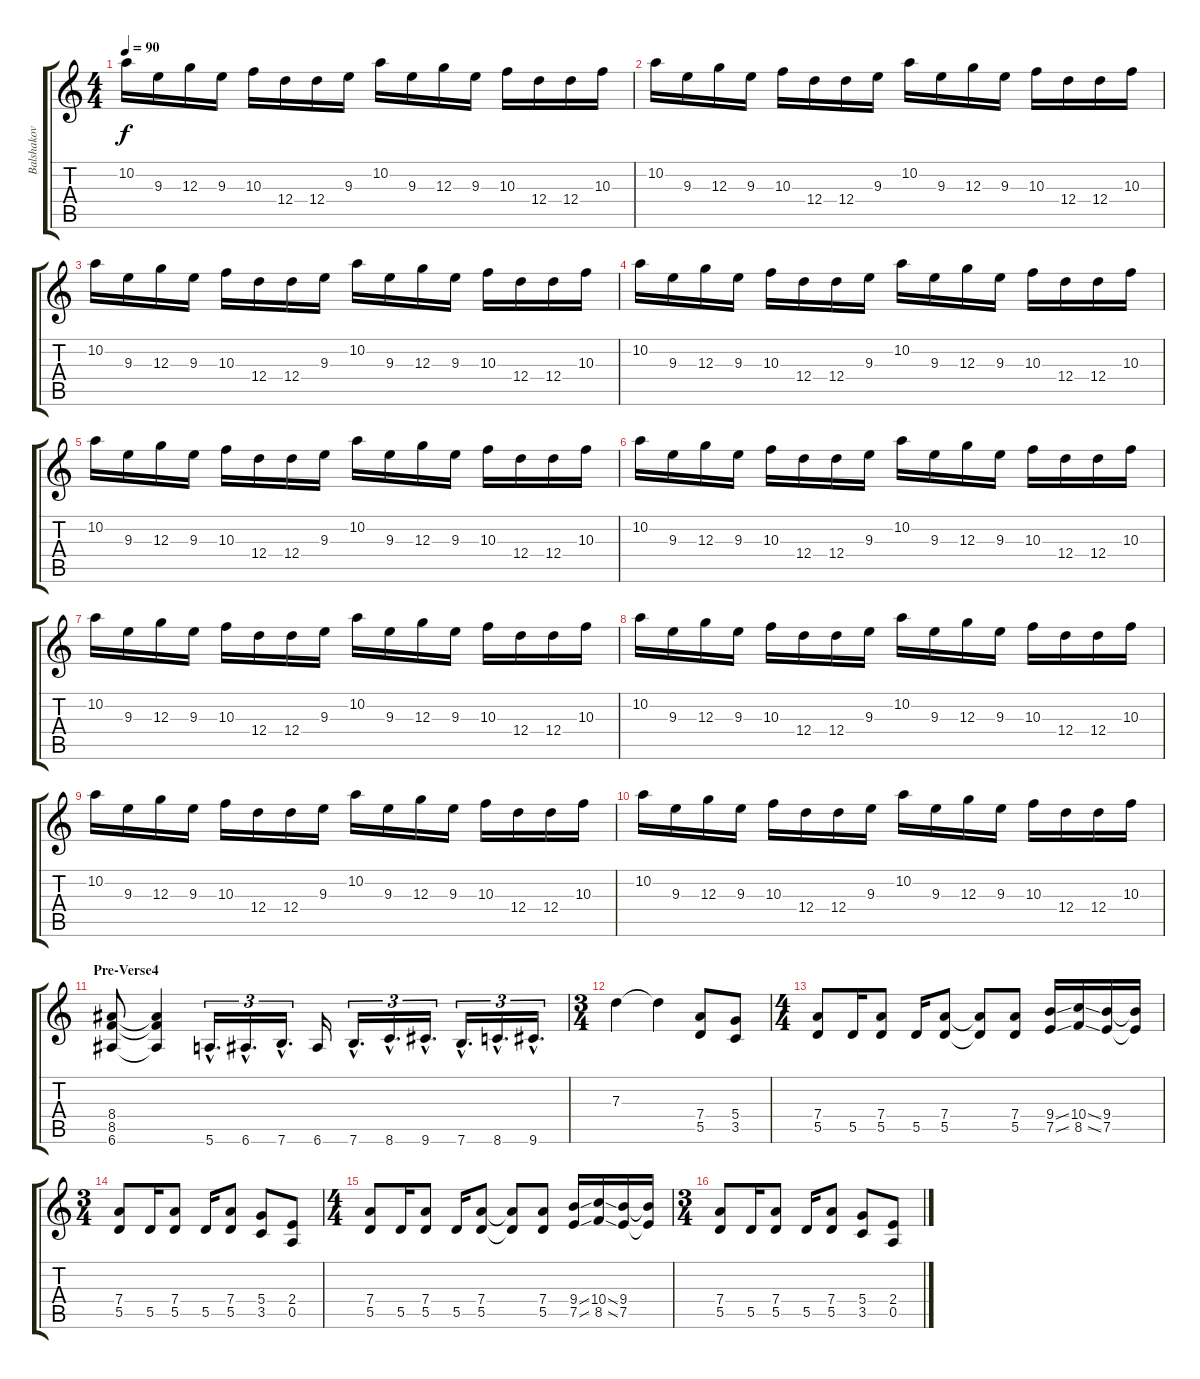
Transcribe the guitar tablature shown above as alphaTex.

\track ("Balshakov" "Balshakov") {instrument distortionguitar}
\staff {score tabs}
\tuning (E4 B3 G3 D3 A2 E2) {hide}
\ts (4 4)
\tempo 90
\clef g2
\ks c
10.2.16{dy f} 9.3.16 12.3.16 9.3.16 10.3.16 12.4.16 12.4.16 9.3.16 10.2.16 9.3.16 12.3.16 9.3.16 10.3.16 12.4.16 12.4.16 10.3.16 |
10.2.16 9.3.16 12.3.16 9.3.16 10.3.16 12.4.16 12.4.16 9.3.16 10.2.16 9.3.16 12.3.16 9.3.16 10.3.16 12.4.16 12.4.16 10.3.16 |
10.2.16{volume 10} 9.3.16 12.3.16 9.3.16 10.3.16 12.4.16 12.4.16 9.3.16 10.2.16 9.3.16 12.3.16 9.3.16 10.3.16 12.4.16 12.4.16 10.3.16 |
10.2.16 9.3.16 12.3.16 9.3.16 10.3.16 12.4.16 12.4.16 9.3.16 10.2.16 9.3.16 12.3.16 9.3.16 10.3.16 12.4.16 12.4.16 10.3.16 |
10.2.16 9.3.16 12.3.16 9.3.16 10.3.16 12.4.16 12.4.16 9.3.16 10.2.16 9.3.16 12.3.16 9.3.16 10.3.16 12.4.16 12.4.16 10.3.16 |
10.2.16 9.3.16 12.3.16 9.3.16 10.3.16 12.4.16 12.4.16 9.3.16 10.2.16 9.3.16 12.3.16 9.3.16 10.3.16 12.4.16 12.4.16 10.3.16 |
10.2.16 9.3.16 12.3.16 9.3.16 10.3.16 12.4.16 12.4.16 9.3.16 10.2.16 9.3.16 12.3.16 9.3.16 10.3.16 12.4.16 12.4.16 10.3.16 |
10.2.16 9.3.16 12.3.16 9.3.16 10.3.16 12.4.16 12.4.16 9.3.16 10.2.16 9.3.16 12.3.16 9.3.16 10.3.16 12.4.16 12.4.16 10.3.16 |
10.2.16 9.3.16 12.3.16 9.3.16 10.3.16 12.4.16 12.4.16 9.3.16 10.2.16 9.3.16 12.3.16 9.3.16 10.3.16 12.4.16 12.4.16 10.3.16 |
10.2.16 9.3.16 12.3.16 9.3.16 10.3.16 12.4.16 12.4.16 9.3.16 10.2.16 9.3.16 12.3.16 9.3.16 10.3.16 12.4.16 12.4.16 10.3.16 |
\section ("" "Pre-Verse4")
(8.4 8.5 6.6).8 (8.4{t} 8.5{t} 6.6{t}).4 5.6{hac}.16{d tu (3 2)} 6.6{hac}.16{d tu (3 2)} 7.6{hac}.16{d tu (3 2)} 6.6.16 7.6{hac}.16{d tu (3 2)} 8.6{hac}.16{d tu (3 2)} 9.6{hac}.16{d tu (3 2)} 7.6{hac}.16{d tu (3 2)} 8.6{hac}.16{d tu (3 2)} 9.6{hac}.16{d tu (3 2)} |
\ts (3 4)
7.3.4 7.3{t}.4 (7.4 5.5).8 (5.4 3.5).8 |
\ts (4 4)
(7.4 5.5).8 5.5.16 (7.4 5.5).8 5.5.16 (7.4 5.5).8 (7.4{t} 5.5{t}).8 (7.4 5.5).8 (9.4{ss} 7.5{ss}).16 (10.4{ss} 8.5{ss}).16 (9.4 7.5).16 (9.4{t} 7.5{t}).16 |
\ts (3 4)
(7.4 5.5).8 5.5.16 (7.4 5.5).8 5.5.16 (7.4 5.5).8 (5.4 3.5).8 (2.4 0.5).8 |
\ts (4 4)
(7.4 5.5).8 5.5.16 (7.4 5.5).8 5.5.16 (7.4 5.5).8 (7.4{t} 5.5{t}).8 (7.4 5.5).8 (9.4{ss} 7.5{ss}).16 (10.4{ss} 8.5{ss}).16 (9.4 7.5).16 (9.4{t} 7.5{t}).16 |
\ts (3 4)
(7.4 5.5).8 5.5.16 (7.4 5.5).8 5.5.16 (7.4 5.5).8 (5.4 3.5).8 (2.4 0.5).8
